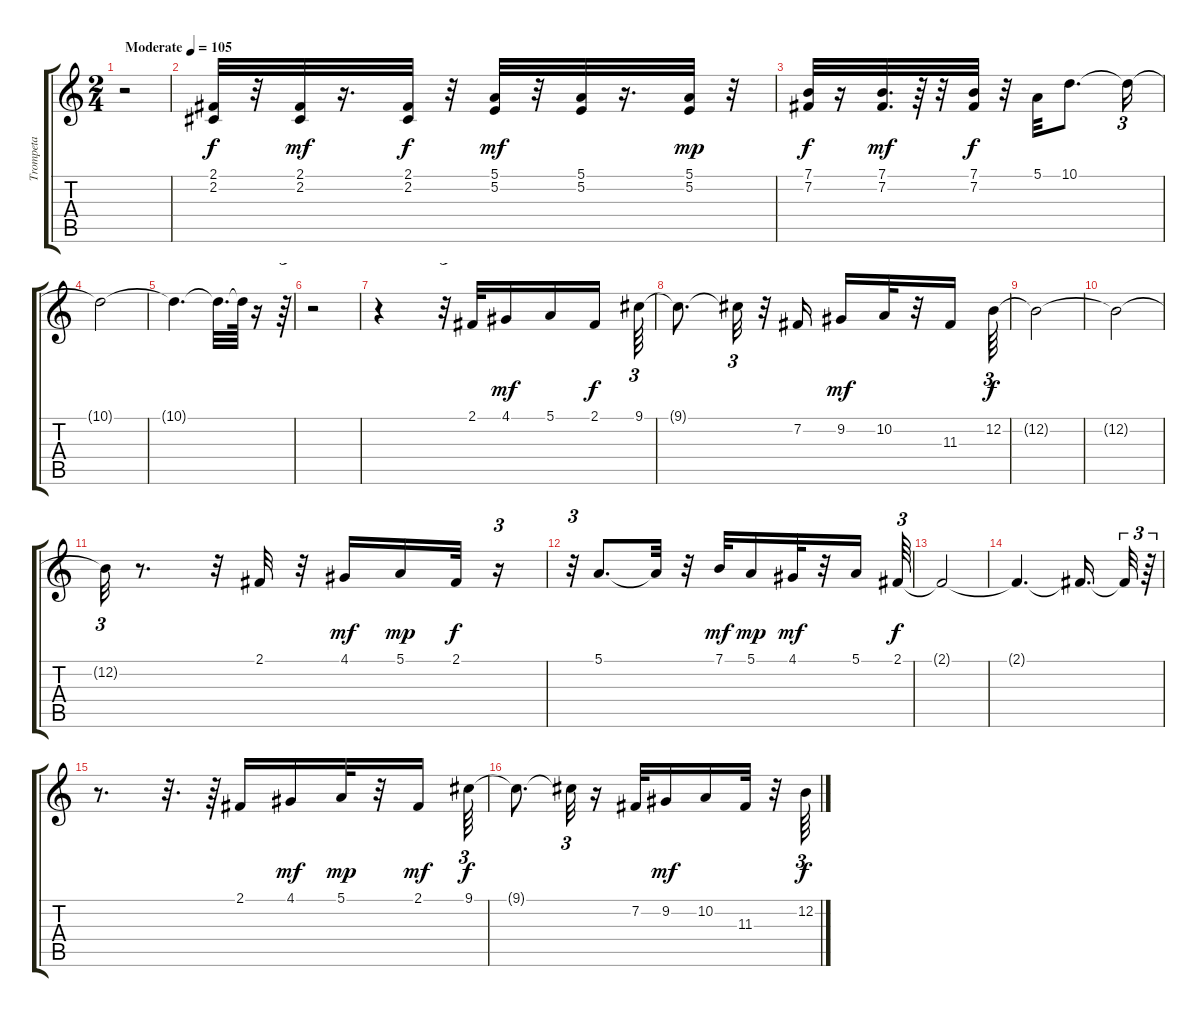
\track ("Trompeta" "Trompeta") {instrument trumpet}
\staff {score tabs}
\tuning (E4 B3 G3 D3 A2 E2) {hide}
\ts (2 4)
\tempo (105 "Moderate")
\clef g2
\ks c
r.2{dy f instrument trumpet} |
(2.1 2.2).32 r.32 (2.1 2.2).32{dy mf} r.16{d} (2.1 2.2).32{dy f} r.32 (5.1 5.2).32{dy mf} r.32 (5.1 5.2).32 r.16{d} (5.1 5.2).32{dy mp} r.32 |
(7.1 7.2).32{dy f} r.16 (7.1 7.2).32{d dy mf} r.64 r.32 (7.1 7.2).32{dy f} r.32 5.1.32 10.1.8{d} 10.1{t}.16{tu (3 2)} |
10.1{t}.2 |
10.1{t}.4{d} 10.1{t}.32{d} 10.1{t}.64 r.16 r.64{tu (3 2)} |
r.2 |
r.4 r.32{tu (3 2)} 2.1.32 4.1.16{dy mf} 5.1.16 2.1.16{dy f beam splitsecondary} 9.1.64{tu (3 2)} |
9.1{t}.8{d} 9.1{t}.32{tu (3 2)} r.32 7.2.16 9.2.16{dy mf} 10.2.32 r.32 11.3.16 12.2.64{tu (3 2) dy f} |
12.2{t}.2 |
12.2{t}.2 |
12.2{t}.32{tu (3 2)} r.8{d} r.32 2.1.32 r.32 4.1.16{dy mf} 5.1.16{dy mp} 2.1.32{dy f} r.16{tu (3 2)} |
r.32{tu (3 2)} 5.1.8{d} 5.1{t}.32 r.32 7.1.32{dy mf} 5.1.16{dy mp} 4.1.32{dy mf} r.32 5.1.16 2.1.64{tu (3 2) dy f} |
2.1{t}.2 |
2.1{t}.4{d} 2.1{t}.16{d} 2.1{t}.32{tu (3 2)} r.64{tu (3 2)} |
r.8{d} r.32{d} r.64 2.1.16 4.1.16{dy mf} 5.1.32{dy mp} r.32 2.1.16{dy mf} 9.1.64{tu (3 2) dy f} |
9.1{t}.8{d} 9.1{t}.32{tu (3 2)} r.16 7.2.32 9.2.16{dy mf} 10.2.16 11.3.32 r.32 12.2.64{tu (3 2) dy f}
